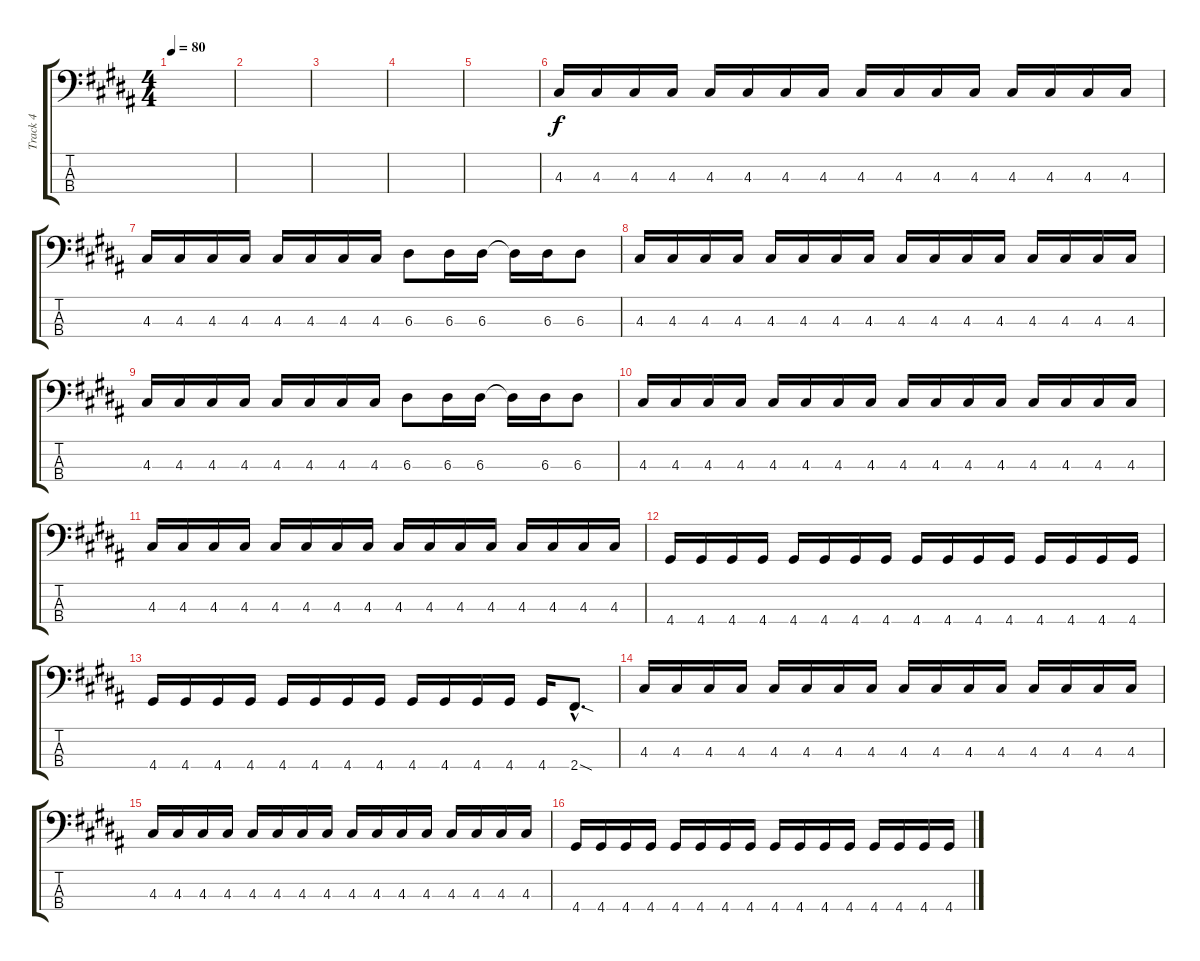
\track ("Track 4" "Track 4") {instrument electricbasspick}
\staff {score tabs}
\tuning (G2 D2 A1 E1) {hide}
\ts (4 4)
\tempo 80
\clef f4
\ks b
|
|
|
|
|
4.3.16 4.3.16 4.3.16 4.3.16 4.3.16 4.3.16 4.3.16 4.3.16 4.3.16 4.3.16 4.3.16 4.3.16 4.3.16 4.3.16 4.3.16 4.3.16 |
4.3.16 4.3.16 4.3.16 4.3.16 4.3.16 4.3.16 4.3.16 4.3.16 6.3.8 6.3.16 6.3.16 6.3{t}.16 6.3.16 6.3.8 |
4.3.16 4.3.16 4.3.16 4.3.16 4.3.16 4.3.16 4.3.16 4.3.16 4.3.16 4.3.16 4.3.16 4.3.16 4.3.16 4.3.16 4.3.16 4.3.16 |
4.3.16 4.3.16 4.3.16 4.3.16 4.3.16 4.3.16 4.3.16 4.3.16 6.3.8 6.3.16 6.3.16 6.3{t}.16 6.3.16 6.3.8 |
4.3.16 4.3.16 4.3.16 4.3.16 4.3.16 4.3.16 4.3.16 4.3.16 4.3.16 4.3.16 4.3.16 4.3.16 4.3.16 4.3.16 4.3.16 4.3.16 |
4.3.16 4.3.16 4.3.16 4.3.16 4.3.16 4.3.16 4.3.16 4.3.16 4.3.16 4.3.16 4.3.16 4.3.16 4.3.16 4.3.16 4.3.16 4.3.16 |
4.4.16 4.4.16 4.4.16 4.4.16 4.4.16 4.4.16 4.4.16 4.4.16 4.4.16 4.4.16 4.4.16 4.4.16 4.4.16 4.4.16 4.4.16 4.4.16 |
4.4.16 4.4.16 4.4.16 4.4.16 4.4.16 4.4.16 4.4.16 4.4.16 4.4.16 4.4.16 4.4.16 4.4.16 4.4.16 2.4{sod hac}.8{d} |
4.3.16 4.3.16 4.3.16 4.3.16 4.3.16 4.3.16 4.3.16 4.3.16 4.3.16 4.3.16 4.3.16 4.3.16 4.3.16 4.3.16 4.3.16 4.3.16 |
4.3.16 4.3.16 4.3.16 4.3.16 4.3.16 4.3.16 4.3.16 4.3.16 4.3.16 4.3.16 4.3.16 4.3.16 4.3.16 4.3.16 4.3.16 4.3.16 |
4.4.16 4.4.16 4.4.16 4.4.16 4.4.16 4.4.16 4.4.16 4.4.16 4.4.16 4.4.16 4.4.16 4.4.16 4.4.16 4.4.16 4.4.16 4.4.16
